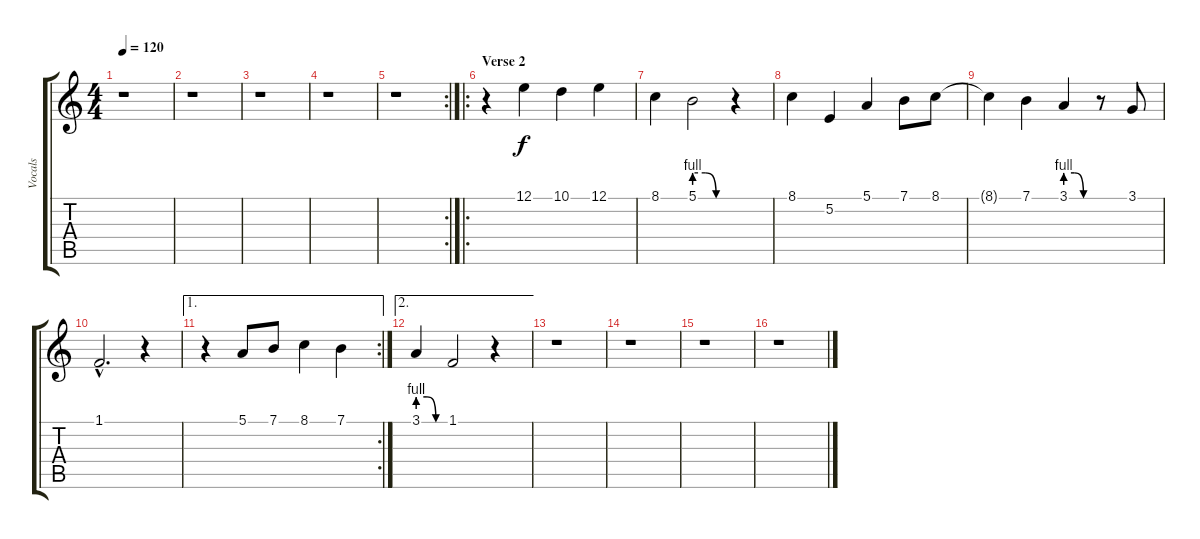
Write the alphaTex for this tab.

\track ("Vocals" "Vocals") {instrument lead2sawtooth}
\staff {score tabs}
\tuning (E4 B3 G3 D3 A2 E2) {hide}
\ts (4 4)
\tempo 120
\clef g2
\ks c
r.1{dy f} |
r.1 |
r.1 |
r.1 |
\rc 2
r.1 |
\ro
\section ("" "Verse 2")
r.4 12.1.4 10.1.4 12.1.4 |
8.1.4 5.1{be (custom 0 4 20 4 40 0 60 0)}.2 r.4 |
8.1.4 5.2.4 5.1.4 7.1.8 8.1.8 |
8.1{t}.4 7.1.4 3.1{be (custom 0 4 20 4 40 0 60 0)}.4 r.8 3.1.8 |
1.1{hac}.2{d} r.4 |
\ae 1
\rc 2
r.4 5.1.8 7.1.8 8.1.4 7.1.4 |
\ae 2
3.1{be (custom 0 4 20 4 40 0 60 0)}.4 1.1.2 r.4 |
r.1 |
r.1 |
r.1 |
r.1
